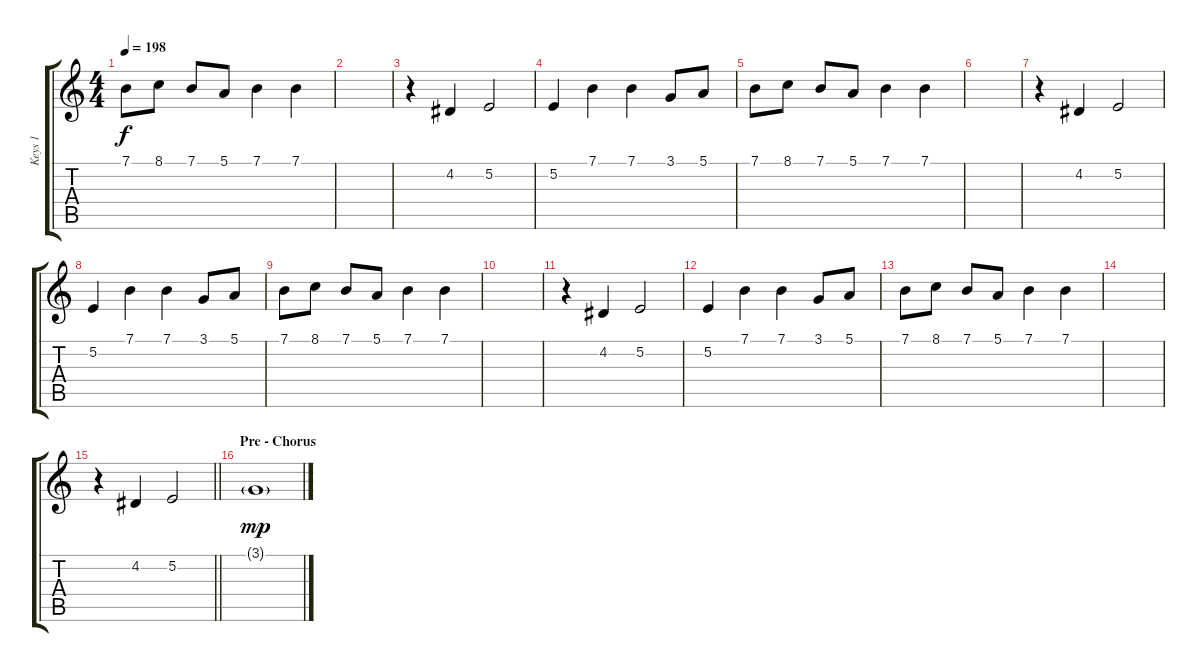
\track ("Keys 1" "Keys 1") {instrument stringensemble1}
\staff {score tabs}
\tuning (E4 B3 G3 D3 A2 E2) {hide}
\ts (4 4)
\tempo 198
\clef g2
\ks c
7.1.8{dy f} 8.1.8 7.1.8 5.1.8 7.1.4 7.1.4 |
|
r.4 4.2.4 5.2.2 |
5.2.4 7.1.4 7.1.4 3.1.8 5.1.8 |
7.1.8 8.1.8 7.1.8 5.1.8 7.1.4 7.1.4 |
|
r.4 4.2.4 5.2.2 |
5.2.4 7.1.4 7.1.4 3.1.8 5.1.8 |
7.1.8 8.1.8 7.1.8 5.1.8 7.1.4 7.1.4 |
|
r.4 4.2.4 5.2.2 |
5.2.4 7.1.4 7.1.4 3.1.8 5.1.8 |
7.1.8 8.1.8 7.1.8 5.1.8 7.1.4 7.1.4 |
|
\barLineRight lightlight
r.4 4.2.4 5.2.2 |
\section ("" "Pre - Chorus")
3.1{g}.1{dy mp}
